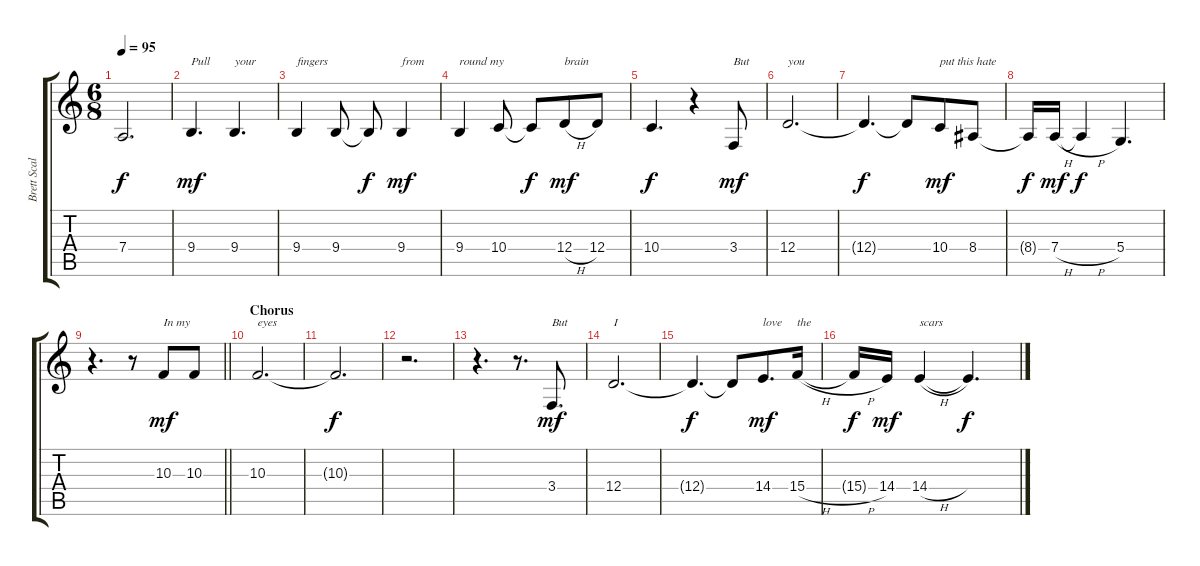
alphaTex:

\track ("Brett Scallions (Vocals)" "Brett Scal") {instrument violin}
\staff {score tabs}
\tuning (E4 B3 G3 D3 A2 D2) {hide}
\ts (6 8)
\tempo 95
\clef g2
\ks c
7.4{t}.2{d dy f} |
9.4.4{d txt "Pull" dy mf} 9.4.4{d txt "your"} |
9.4.4{txt "fingers"} 9.4.8 9.4{t}.8{dy f} 9.4.4{txt "from" dy mf} |
9.4.4{txt "round my"} 10.4.8 10.4{t}.8{dy f} 12.4{h}.8{txt "brain" dy mf} 12.4.8 |
10.4.4{d dy f} r.4 3.4.8{txt "But" dy mf} |
12.4.2{d txt "you"} |
12.4{t}.4{d dy f} 12.4{t}.8 10.4.8{txt "put this hate" dy mf} 8.4.8 |
8.4{t}.16{dy f} 7.4{h}.16{dy mf} 7.4{h t}.4{dy f} 5.4.4{d} |
\barLineRight lightlight
r.4{d} r.8 10.3.8{txt "In my" dy mf} 10.3.8 |
\section ("" "Chorus")
10.3.2{d txt "eyes"} |
10.3{t}.2{d dy f} |
r.2{d} |
r.4{d} r.8{d} 3.4.8{d txt "But" dy mf} |
12.4.2{d txt "I"} |
12.4{t}.4{d dy f} 12.4{t}.8 14.4.8{d txt "love" dy mf} 15.4{h}.16{txt "the"} |
15.4{h t}.16{dy f} 14.4.16{dy mf} 14.4{h}.4{txt "scars"} 14.4{h t}.4{d dy f}
